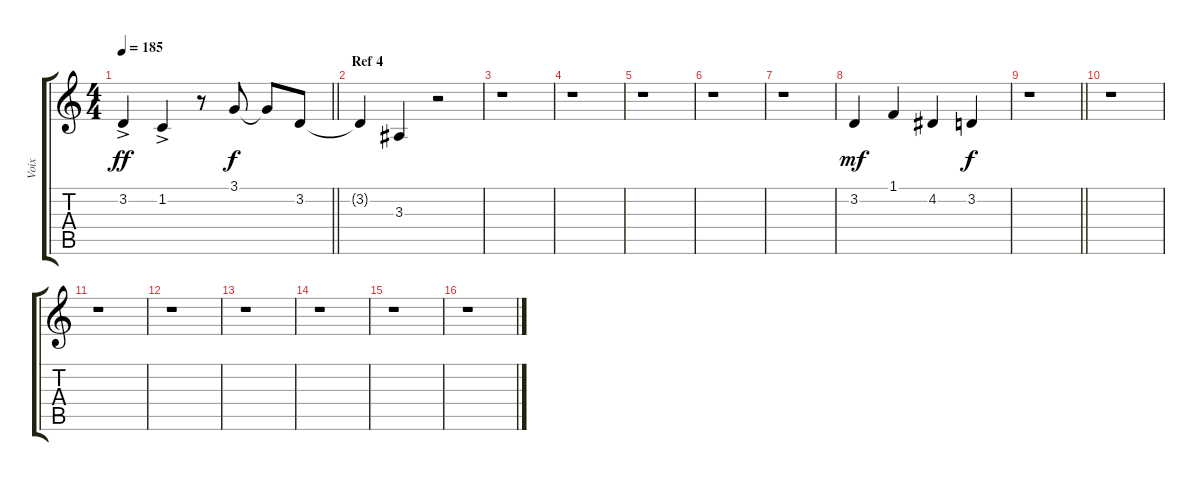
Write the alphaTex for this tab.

\track ("Voix" "Voix") {mute instrument clarinet}
\staff {score tabs}
\tuning (E4 B3 G3 D3 A2 D2) {hide}
\ts (4 4)
\tempo 185
\clef g2
\barLineRight lightlight
\ks c
3.2{ac}.4{dy ff} 1.2{ac}.4 r.8 3.1.8{dy f} 3.1{t}.8 3.2.8 |
\section ("" "Ref 4")
3.2{t}.4 3.3.4 r.2 |
r.1 |
r.1 |
r.1 |
r.1 |
r.1 |
3.2.4{dy mf} 1.1.4 4.2.4 3.2.4{dy f} |
\barLineRight lightlight
r.1 |
r.1 |
r.1 |
r.1 |
r.1 |
r.1 |
r.1 |
r.1
